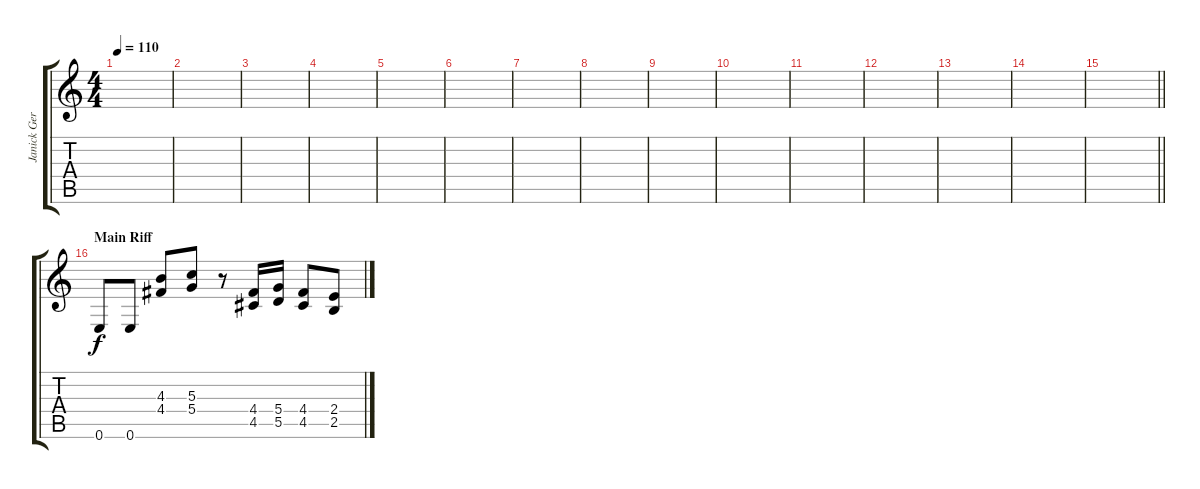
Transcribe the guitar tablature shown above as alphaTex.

\track ("Janick Gers (Dis)" "Janick Ger") {instrument distortionguitar}
\staff {score tabs}
\tuning (E4 B3 G3 D3 A2 E2) {hide}
\ts (4 4)
\tempo 110
\clef g2
\ks c
|
|
|
|
|
|
|
|
|
|
|
|
|
|
\barLineRight lightlight
|
\section ("" "Main Riff")
0.6.8 0.6.8 (4.3 4.4).8 (5.3 5.4).8 r.8 (4.4 4.5).16 (5.4 5.5).16 (4.4 4.5).8 (2.4 2.5).8
